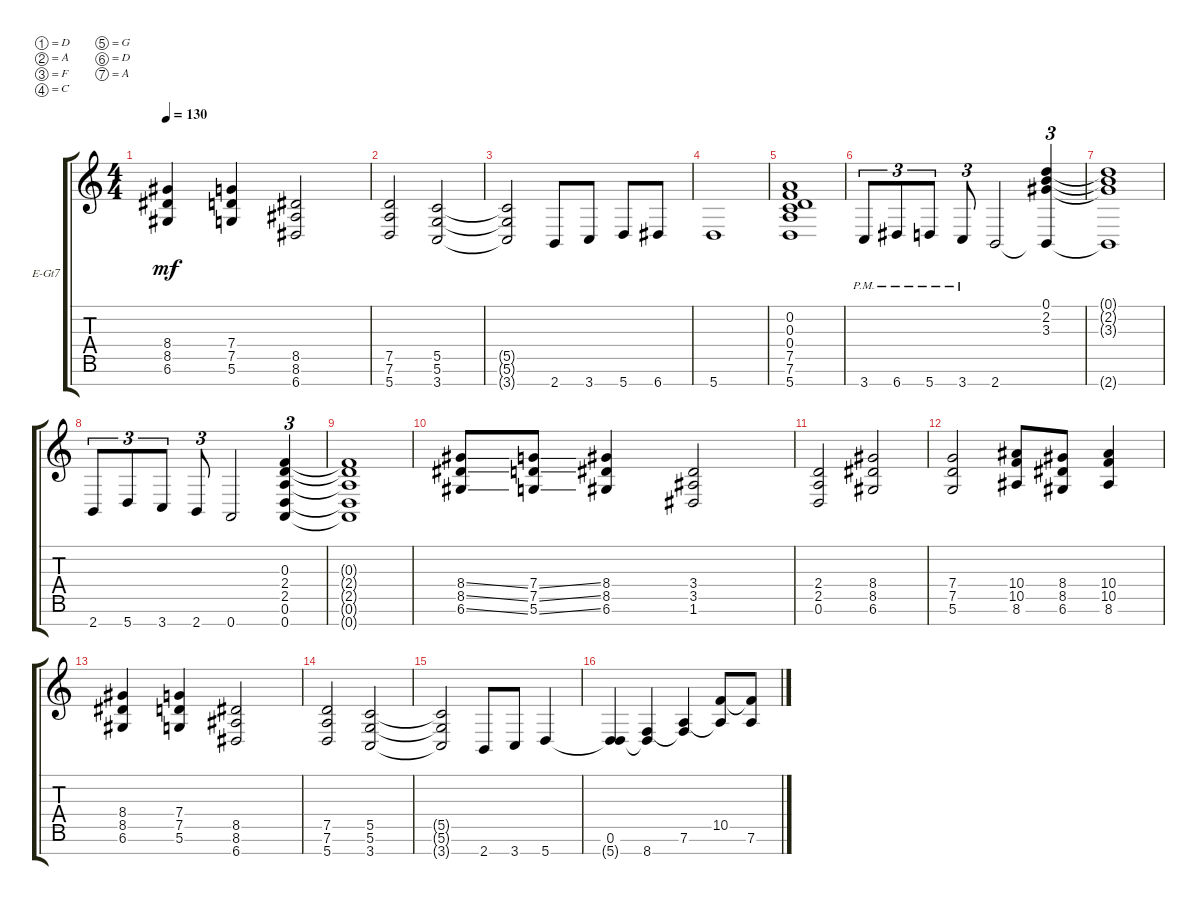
\defaultSystemsLayout 4
\bracketExtendMode groupsimilarinstruments
\firstSystemTrackNameOrientation horizontal
\otherSystemsTrackNameOrientation horizontal
\track ("Electric Guitar" "E-Gt7") {instrument distortionguitar}
\staff {score tabs}
\tuning (D4 A3 F3 C3 G2 D2 A1)
\ts (4 4)
\tempo 130
\clef g2
\ks c
(6.6 8.5 8.4).4{dy mf} (5.6 7.5 7.4).4 (6.7 8.6 8.5).2 |
(5.7 7.6 7.5).2 (3.7 5.6 5.5).2 |
(3.7{t} 5.6{t} 5.5{t}).2 2.7.8 3.7.8 5.7.8 6.7.8 |
5.7.1 |
(5.7 7.6 7.5 0.4 0.3 0.2).1 |
3.7{pm}.8{tu (3 2)} 6.7{pm}.8{tu (3 2)} 5.7{pm}.8{tu (3 2)} 3.7{pm}.8{tu (3 2)} 2.7.2 (3.3 2.2 0.1 2.7{t}).4{tu (3 2)} |
(2.7{t} 3.3{t} 2.2{t} 0.1{t}).1 |
2.7.8{tu (3 2)} 5.7.8{tu (3 2)} 3.7.8{tu (3 2)} 2.7.8{tu (3 2)} 0.7.2 (0.7 0.6 2.5 2.4 0.3).4{tu (3 2)} |
(0.7{t} 0.6{t} 2.5{t} 2.4{t} 0.3{t}).1 |
(6.6{ss} 8.5{ss} 8.4{ss}).8 (5.6{ss} 7.5{ss} 7.4{ss}).8 (6.6 8.5 8.4).4 (1.6 3.5 3.4).2 |
(0.6 2.5 2.4).2 (6.6 8.5 8.4).2 |
(5.6 7.5 7.4).2 (8.6 10.5 10.4).8 (6.6 8.5 8.4).8 (8.6 10.5 10.4).4 |
(6.6 8.5 8.4).4 (5.6 7.5 7.4).4 (6.7 8.6 8.5).2 |
(5.7 7.6 7.5).2 (3.7 5.6 5.5).2 |
(3.7{t} 5.6{t} 5.5{t}).2 2.7.8 3.7.8 5.7.4 |
(0.6 5.7{t}).4 (8.7 0.6{t}).4 (7.6 8.7{t}).4 (10.5 7.6{t}).8 (7.6 10.5{t}).8
